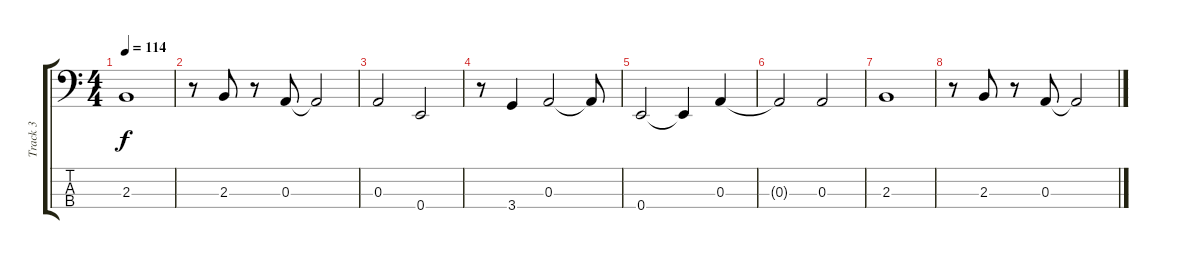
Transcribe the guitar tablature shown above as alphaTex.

\track ("Track 3" "Track 3") {instrument fretlessbass}
\staff {score tabs}
\tuning (G2 D2 A1 E1) {hide}
\ts (4 4)
\tempo 114
\clef f4
\ks c
2.3.1{dy f} |
r.8 2.3.8 r.8 0.3.8 0.3{t}.2 |
0.3.2 0.4.2 |
r.8 3.4.4 0.3.2 0.3{t}.8 |
0.4.2 0.4{t}.4 0.3.4 |
0.3{t}.2 0.3.2 |
2.3.1 |
r.8 2.3.8 r.8 0.3.8 0.3{t}.2
